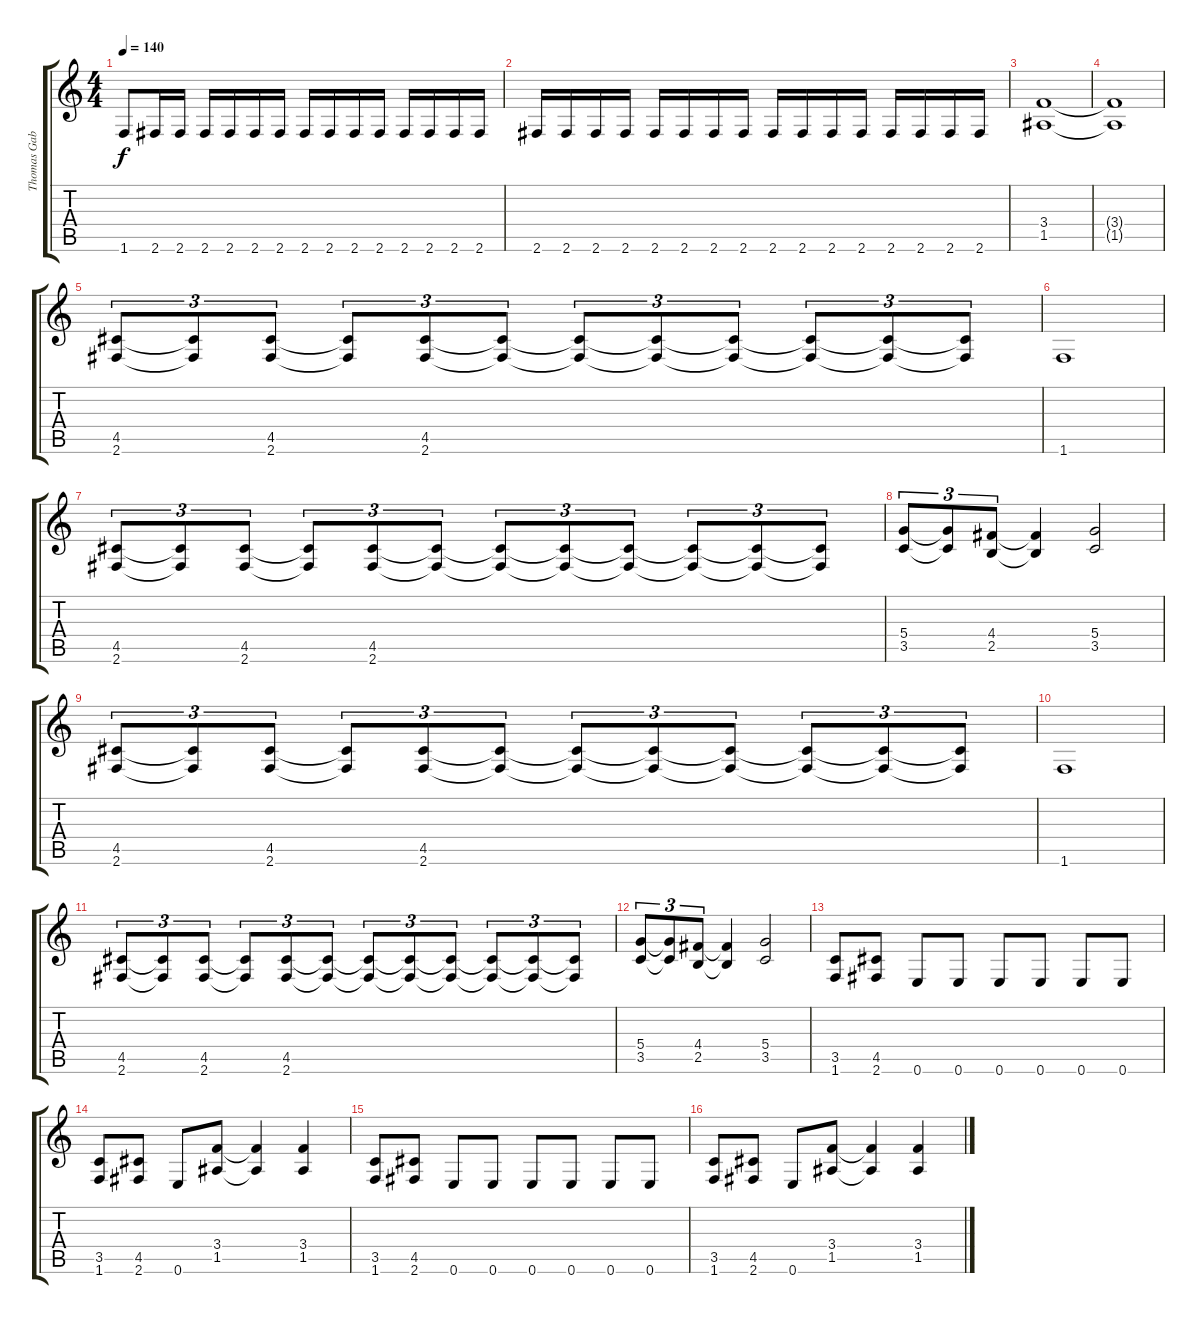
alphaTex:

\track ("Thomas Gabriel Warrior-Guitar" "Thomas Gab") {instrument distortionguitar}
\staff {score tabs}
\tuning (E4 B3 G3 D3 A2 E2) {hide}
\ts (4 4)
\tempo 140
\clef g2
\ks c
1.6.8{dy f} 2.6.16 2.6.16 2.6.16 2.6.16 2.6.16 2.6.16 2.6.16 2.6.16 2.6.16 2.6.16 2.6.16 2.6.16 2.6.16 2.6.16 |
2.6.16 2.6.16 2.6.16 2.6.16 2.6.16 2.6.16 2.6.16 2.6.16 2.6.16 2.6.16 2.6.16 2.6.16 2.6.16 2.6.16 2.6.16 2.6.16 |
(3.4 1.5).1 |
(3.4{t} 1.5{t}).1 |
(4.5 2.6).8{tu (3 2)} (4.5{t} 2.6{t}).8{tu (3 2)} (4.5 2.6).8{tu (3 2)} (4.5{t} 2.6{t}).8{tu (3 2)} (4.5 2.6).8{tu (3 2)} (4.5{t} 2.6{t}).8{tu (3 2)} (4.5{t} 2.6{t}).8{tu (3 2)} (4.5{t} 2.6{t}).8{tu (3 2)} (4.5{t} 2.6{t}).8{tu (3 2)} (4.5{t} 2.6{t}).8{tu (3 2)} (4.5{t} 2.6{t}).8{tu (3 2)} (4.5{t} 2.6{t}).8{tu (3 2)} |
1.6.1 |
(4.5 2.6).8{tu (3 2)} (4.5{t} 2.6{t}).8{tu (3 2)} (4.5 2.6).8{tu (3 2)} (4.5{t} 2.6{t}).8{tu (3 2)} (4.5 2.6).8{tu (3 2)} (4.5{t} 2.6{t}).8{tu (3 2)} (4.5{t} 2.6{t}).8{tu (3 2)} (4.5{t} 2.6{t}).8{tu (3 2)} (4.5{t} 2.6{t}).8{tu (3 2)} (4.5{t} 2.6{t}).8{tu (3 2)} (4.5{t} 2.6{t}).8{tu (3 2)} (4.5{t} 2.6{t}).8{tu (3 2)} |
(5.4 3.5).8{tu (3 2)} (5.4{t} 3.5{t}).8{tu (3 2)} (4.4 2.5).8{tu (3 2)} (4.4{t} 2.5{t}).4 (5.4 3.5).2 |
(4.5 2.6).8{tu (3 2)} (4.5{t} 2.6{t}).8{tu (3 2)} (4.5 2.6).8{tu (3 2)} (4.5{t} 2.6{t}).8{tu (3 2)} (4.5 2.6).8{tu (3 2)} (4.5{t} 2.6{t}).8{tu (3 2)} (4.5{t} 2.6{t}).8{tu (3 2)} (4.5{t} 2.6{t}).8{tu (3 2)} (4.5{t} 2.6{t}).8{tu (3 2)} (4.5{t} 2.6{t}).8{tu (3 2)} (4.5{t} 2.6{t}).8{tu (3 2)} (4.5{t} 2.6{t}).8{tu (3 2)} |
1.6.1 |
(4.5 2.6).8{tu (3 2)} (4.5{t} 2.6{t}).8{tu (3 2)} (4.5 2.6).8{tu (3 2)} (4.5{t} 2.6{t}).8{tu (3 2)} (4.5 2.6).8{tu (3 2)} (4.5{t} 2.6{t}).8{tu (3 2)} (4.5{t} 2.6{t}).8{tu (3 2)} (4.5{t} 2.6{t}).8{tu (3 2)} (4.5{t} 2.6{t}).8{tu (3 2)} (4.5{t} 2.6{t}).8{tu (3 2)} (4.5{t} 2.6{t}).8{tu (3 2)} (4.5{t} 2.6{t}).8{tu (3 2)} |
(5.4 3.5).8{tu (3 2)} (5.4{t} 3.5{t}).8{tu (3 2)} (4.4 2.5).8{tu (3 2)} (4.4{t} 2.5{t}).4 (5.4 3.5).2 |
(3.5 1.6).8 (4.5 2.6).8 0.6.8 0.6.8 0.6.8 0.6.8 0.6.8 0.6.8 |
(3.5 1.6).8 (4.5 2.6).8 0.6.8 (3.4 1.5).8 (3.4{t} 1.5{t}).4 (3.4 1.5).4 |
(3.5 1.6).8 (4.5 2.6).8 0.6.8 0.6.8 0.6.8 0.6.8 0.6.8 0.6.8 |
(3.5 1.6).8 (4.5 2.6).8 0.6.8 (3.4 1.5).8 (3.4{t} 1.5{t}).4 (3.4 1.5).4
